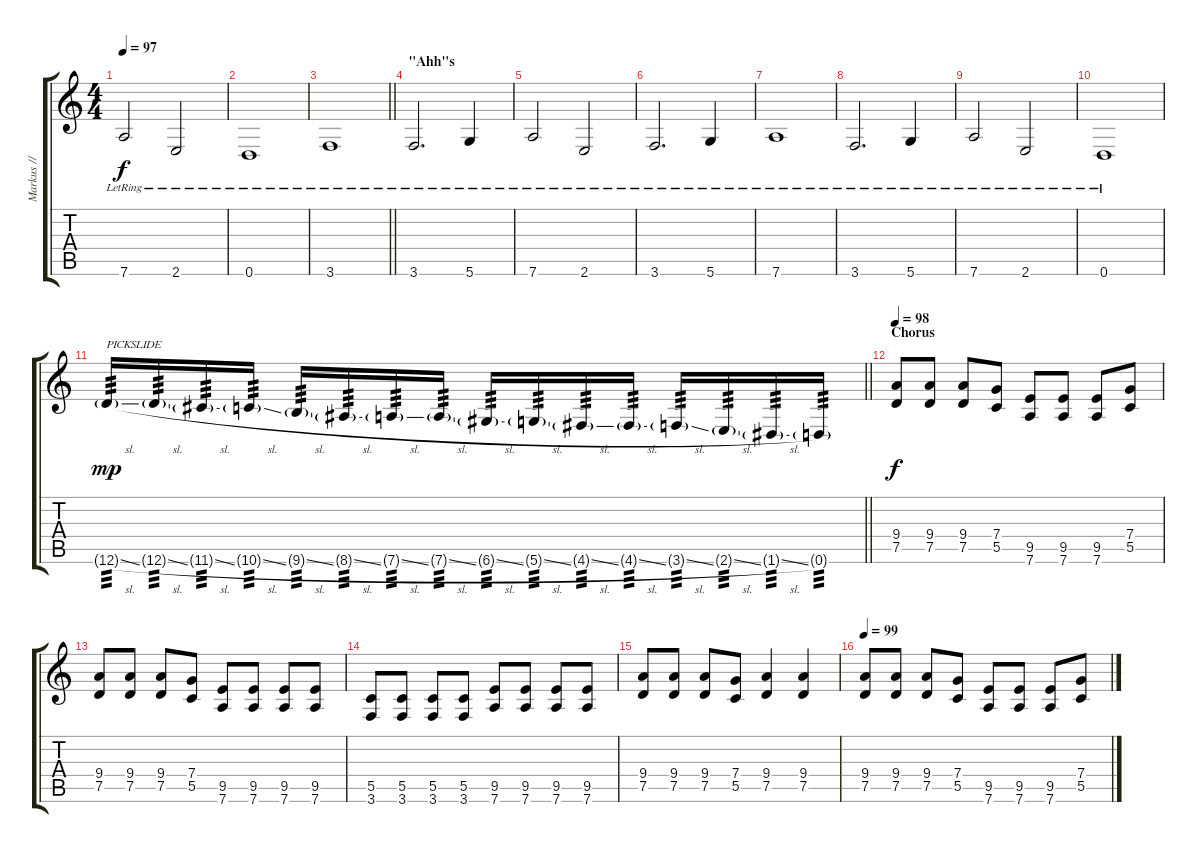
\track ("Markus // Acoustic" "Markus // ") {instrument distortionguitar}
\staff {score tabs}
\tuning (D4 A3 F3 C3 G2 D2) {hide}
\ts (4 4)
\tempo 97
\clef g2
\ks c
7.6{lr}.2{dy f} 2.6{lr}.2 |
0.6{lr}.1 |
\barLineRight lightlight
3.6{lr}.1 |
\section ("" "\"Ahh\"s")
3.6{lr}.2{d} 5.6{lr}.4 |
7.6{lr}.2 2.6{lr}.2 |
3.6{lr}.2{d} 5.6{lr}.4 |
7.6{lr}.1 |
3.6{lr}.2{d} 5.6{lr}.4 |
7.6{lr}.2 2.6{lr}.2 |
0.6{lr}.1 |
\barLineRight lightlight
12.6{sl g}.16{txt "PICKSLIDE" tp 3 dy mp} 12.6{sl g}.16{tp 3} 11.6{sl g}.16{tp 3} 10.6{sl g}.16{tp 3} 9.6{sl g}.16{tp 3} 8.6{sl g}.16{tp 3} 7.6{sl g}.16{tp 3} 7.6{sl g}.16{tp 3} 6.6{sl g}.16{tp 3} 5.6{sl g}.16{tp 3} 4.6{sl g}.16{tp 3} 4.6{sl g}.16{tp 3} 3.6{sl g}.16{tp 3} 2.6{sl g}.16{tp 3} 1.6{sl g}.16{tp 3} 0.6{g}.16{tp 3} |
\section ("" "Chorus")
\tempo 98
(9.4 7.5).8{dy f volume 10} (9.4 7.5).8 (9.4 7.5).8 (7.4 5.5).8 (9.5 7.6).8 (9.5 7.6).8 (9.5 7.6).8 (7.4 5.5).8 |
(9.4 7.5).8 (9.4 7.5).8 (9.4 7.5).8 (7.4 5.5).8 (9.5 7.6).8 (9.5 7.6).8 (9.5 7.6).8 (9.5 7.6).8 |
(5.5 3.6).8 (5.5 3.6).8 (5.5 3.6).8 (5.5 3.6).8 (9.5 7.6).8 (9.5 7.6).8 (9.5 7.6).8 (9.5 7.6).8 |
(9.4 7.5).8 (9.4 7.5).8 (9.4 7.5).8 (7.4 5.5).8 (9.4 7.5).4 (9.4 7.5).4 |
\tempo 99
(9.4 7.5).8 (9.4 7.5).8 (9.4 7.5).8 (7.4 5.5).8 (9.5 7.6).8 (9.5 7.6).8 (9.5 7.6).8 (7.4 5.5).8
